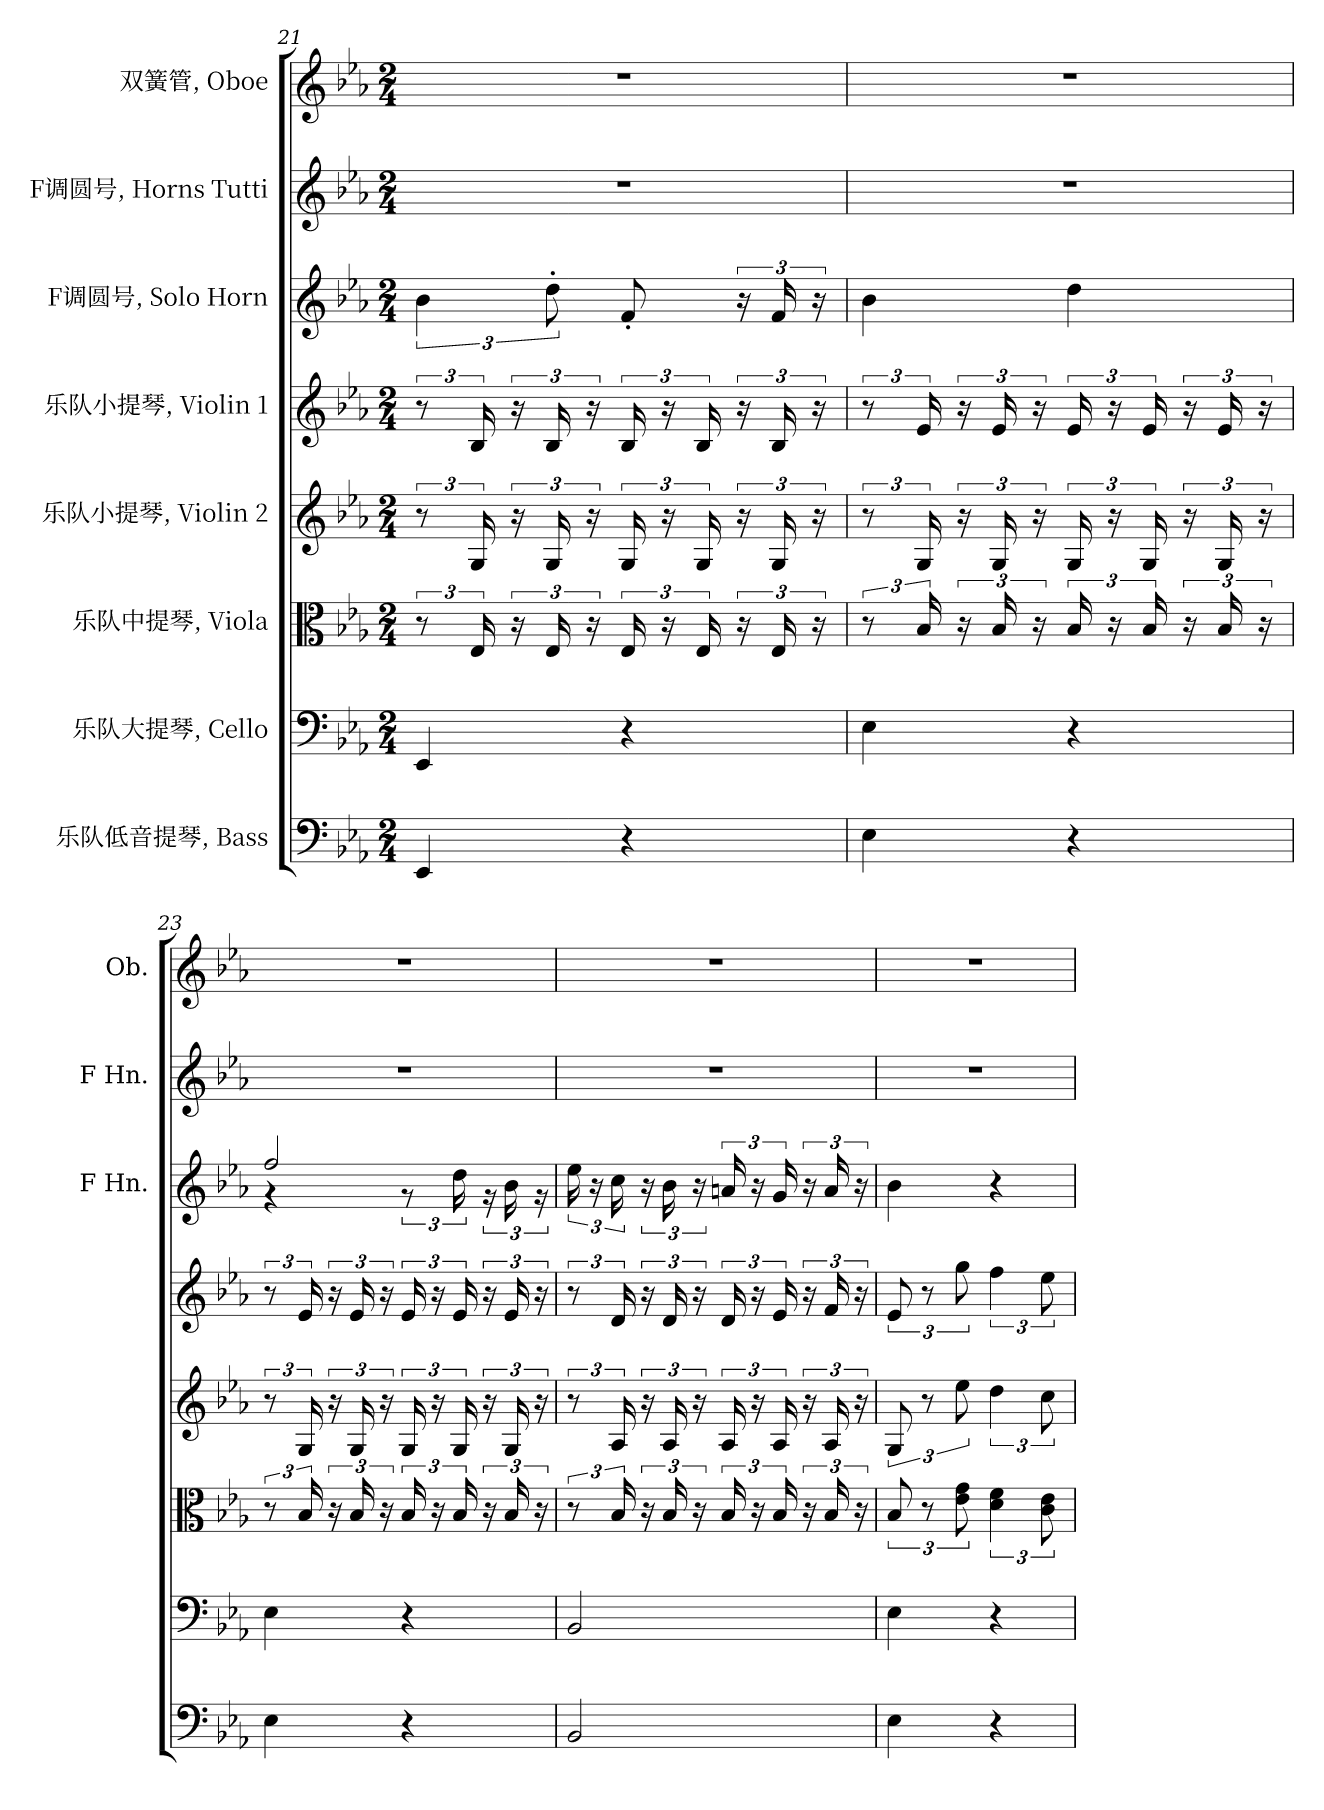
**kern	**kern	**kern	**kern	**kern	**kern	**kern	**kern
*part8	*part7	*part6	*part5	*part4	*part3	*part2	*part1
*staff8	*staff7	*staff6	*staff5	*staff4	*staff3	*staff2	*staff1
*I"乐队低音提琴, Bass	*I"乐队大提琴, Cello	*I"乐队中提琴, Viola	*I"乐队小提琴, Violin 2	*I"乐队小提琴, Violin 1	*I"F调圆号, Solo Horn	*I"F调圆号, Horns Tutti	*I"双簧管, Oboe
*	*	*	*	*	*I'F Hn.	*I'F Hn.	*I'Ob.
!!LO:PB:g=z
*clefF4	*clefF4	*clefC3	*clefG2	*clefG2	*clefG2	*clefG2	*clefG2
*ITrd7c12	*	*	*	*	*ITrd4c7	*ITrd4c7	*
*k[b-e-a-]	*k[b-e-a-]	*k[b-e-a-]	*k[b-e-a-]	*k[b-e-a-]	*k[b-e-a-d-]	*k[b-e-a-d-]	*k[b-e-a-]
*M2/4	*M2/4	*M2/4	*M2/4	*M2/4	*M2/4	*M2/4	*M2/4
=21	=21	=21	=21	=21	=21	=21	=21
4EEE-/	4EE-/	12r	12r	12r	6e-\	2r	2r
.	.	24E-/	24G/	24B-/	.	.	.
.	.	24r	24r	24r	.	.	.
.	.	24E-/	24G/	24B-/	12g'\	.	.
.	.	24r	24r	24r	.	.	.
4r	4r	24E-/	24G/	24B-/	8B-'/	.	.
.	.	24r	24r	24r	.	.	.
.	.	24E-/	24G/	24B-/	.	.	.
.	.	24r	24r	24r	24r	.	.
.	.	24E-/	24G/	24B-/	24B-/	.	.
.	.	24r	24r	24r	24r	.	.
=22	=22	=22	=22	=22	=22	=22	=22
4EE-\	4E-\	12r	12r	12r	4e-\	2r	2r
.	.	24B-/	24G/	24e-/	.	.	.
.	.	24r	24r	24r	.	.	.
.	.	24B-/	24G/	24e-/	.	.	.
.	.	24r	24r	24r	.	.	.
4r	4r	24B-/	24G/	24e-/	4g\	.	.
.	.	24r	24r	24r	.	.	.
.	.	24B-/	24G/	24e-/	.	.	.
.	.	24r	24r	24r	.	.	.
.	.	24B-/	24G/	24e-/	.	.	.
.	.	24r	24r	24r	.	.	.
=23	=23	=23	=23	=23	=23	=23	=23
*	*	*	*	*	*^	*	*
4EE-\	4E-\	12r	12r	12r	2b-/	4r	2r	2r
.	.	24B-/	24G/	24e-/	.	.	.	.
.	.	24r	24r	24r	.	.	.	.
.	.	24B-/	24G/	24e-/	.	.	.	.
.	.	24r	24r	24r	.	.	.	.
4r	4r	24B-/	24G/	24e-/	.	12r	.	.
.	.	24r	24r	24r	.	.	.	.
.	.	24B-/	24G/	24e-/	.	24g\	.	.
.	.	24r	24r	24r	.	24r	.	.
.	.	24B-/	24G/	24e-/	.	24e-\	.	.
.	.	24r	24r	24r	.	24r	.	.
*	*	*	*	*	*v	*v	*	*
!!LO:PB:g=z
=24	=24	=24	=24	=24	=24	=24	=24
2BBB-/	2BB-/	12r	12r	12r	24a-\	2r	2r
.	.	.	.	.	24r	.	.
.	.	24B-/	24A-/	24d/	24f\	.	.
.	.	24r	24r	24r	24r	.	.
.	.	24B-/	24A-/	24d/	24e-\	.	.
.	.	24r	24r	24r	24r	.	.
.	.	24B-/	24A-/	24d/	24dn/	.	.
.	.	24r	24r	24r	24r	.	.
.	.	24B-/	24A-/	24e-/	24c/	.	.
.	.	24r	24r	24r	24r	.	.
.	.	24B-/	24A-/	24f/	24d/	.	.
.	.	24r	24r	24r	24r	.	.
=25	=25	=25	=25	=25	=25	=25	=25
4EE-\	4E-\	12B-/	12G/	12e-/	4e-\	2r	2r
.	.	12r	12r	12r	.	.	.
.	.	12e-\ 12g\	12ee-\	12gg\	.	.	.
4r	4r	6d\ 6f\	6dd\	6ff\	4r	.	.
.	.	12c\ 12e-\	12cc\	12ee-\	.	.	.
=	=	=	=	=	=	=	=
*-	*-	*-	*-	*-	*-	*-	*-
